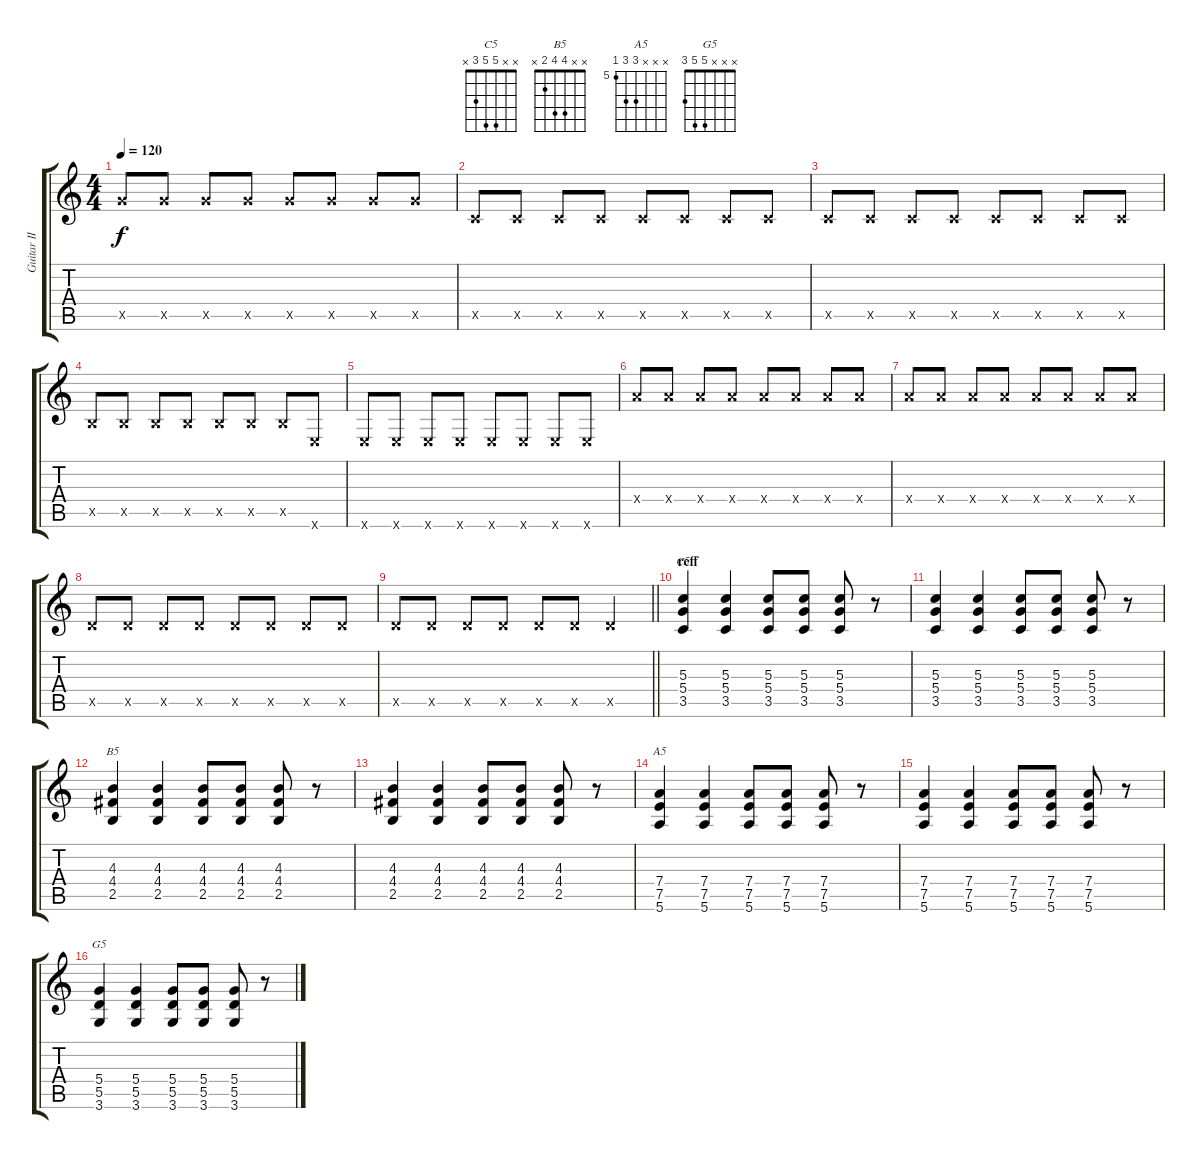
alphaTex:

\track ("Guitar II" "Guitar II") {instrument distortionguitar}
\staff {score tabs}
\tuning (E4 B3 G3 D3 A2 E2) {hide}
\chord ("C5" x x 5 5 3 x)
\chord ("B5" x x 4 4 2 x)
\chord ("A5" x x x 7 7 5) {firstfret 5}
\chord ("G5" x x x 5 5 3)
\ts (4 4)
\tempo 120
\clef g2
\ks c
10.5{x}.8{dy f} 10.5{x}.8 10.5{x}.8 10.5{x}.8 10.5{x}.8 10.5{x}.8 10.5{x}.8 10.5{x}.8 |
3.5{x}.8 3.5{x}.8 3.5{x}.8 3.5{x}.8 3.5{x}.8 3.5{x}.8 3.5{x}.8 3.5{x}.8 |
3.5{x}.8 3.5{x}.8 3.5{x}.8 3.5{x}.8 3.5{x}.8 3.5{x}.8 3.5{x}.8 3.5{x}.8 |
2.5{x}.8 2.5{x}.8 2.5{x}.8 2.5{x}.8 2.5{x}.8 2.5{x}.8 2.5{x}.8 0.6{x}.8 |
0.6{x}.8 0.6{x}.8 0.6{x}.8 0.6{x}.8 0.6{x}.8 0.6{x}.8 0.6{x}.8 0.6{x}.8 |
7.4{x}.8 7.4{x}.8 7.4{x}.8 7.4{x}.8 7.4{x}.8 7.4{x}.8 7.4{x}.8 7.4{x}.8 |
7.4{x}.8 7.4{x}.8 7.4{x}.8 7.4{x}.8 7.4{x}.8 7.4{x}.8 7.4{x}.8 7.4{x}.8 |
5.5{x}.8 5.5{x}.8 5.5{x}.8 5.5{x}.8 5.5{x}.8 5.5{x}.8 5.5{x}.8 5.5{x}.8 |
\barLineRight lightlight
5.5{x}.8 5.5{x}.8 5.5{x}.8 5.5{x}.8 5.5{x}.8 5.5{x}.8 5.5{x}.4 |
\section ("" "reff")
(5.3 5.4 3.5).4{ch "C5"} (5.3 5.4 3.5).4 (5.3 5.4 3.5).8 (5.3 5.4 3.5).8 (5.3 5.4 3.5).8 r.8 |
(5.3 5.4 3.5).4 (5.3 5.4 3.5).4 (5.3 5.4 3.5).8 (5.3 5.4 3.5).8 (5.3 5.4 3.5).8 r.8 |
(4.3 4.4 2.5).4{ch "B5"} (4.3 4.4 2.5).4 (4.3 4.4 2.5).8 (4.3 4.4 2.5).8 (4.3 4.4 2.5).8 r.8 |
(4.3 4.4 2.5).4 (4.3 4.4 2.5).4 (4.3 4.4 2.5).8 (4.3 4.4 2.5).8 (4.3 4.4 2.5).8 r.8 |
(7.4 7.5 5.6).4{ch "A5"} (7.4 7.5 5.6).4 (7.4 7.5 5.6).8 (7.4 7.5 5.6).8 (7.4 7.5 5.6).8 r.8 |
(7.4 7.5 5.6).4 (7.4 7.5 5.6).4 (7.4 7.5 5.6).8 (7.4 7.5 5.6).8 (7.4 7.5 5.6).8 r.8 |
(5.4 5.5 3.6).4{ch "G5"} (5.4 5.5 3.6).4 (5.4 5.5 3.6).8 (5.4 5.5 3.6).8 (5.4 5.5 3.6).8 r.8
